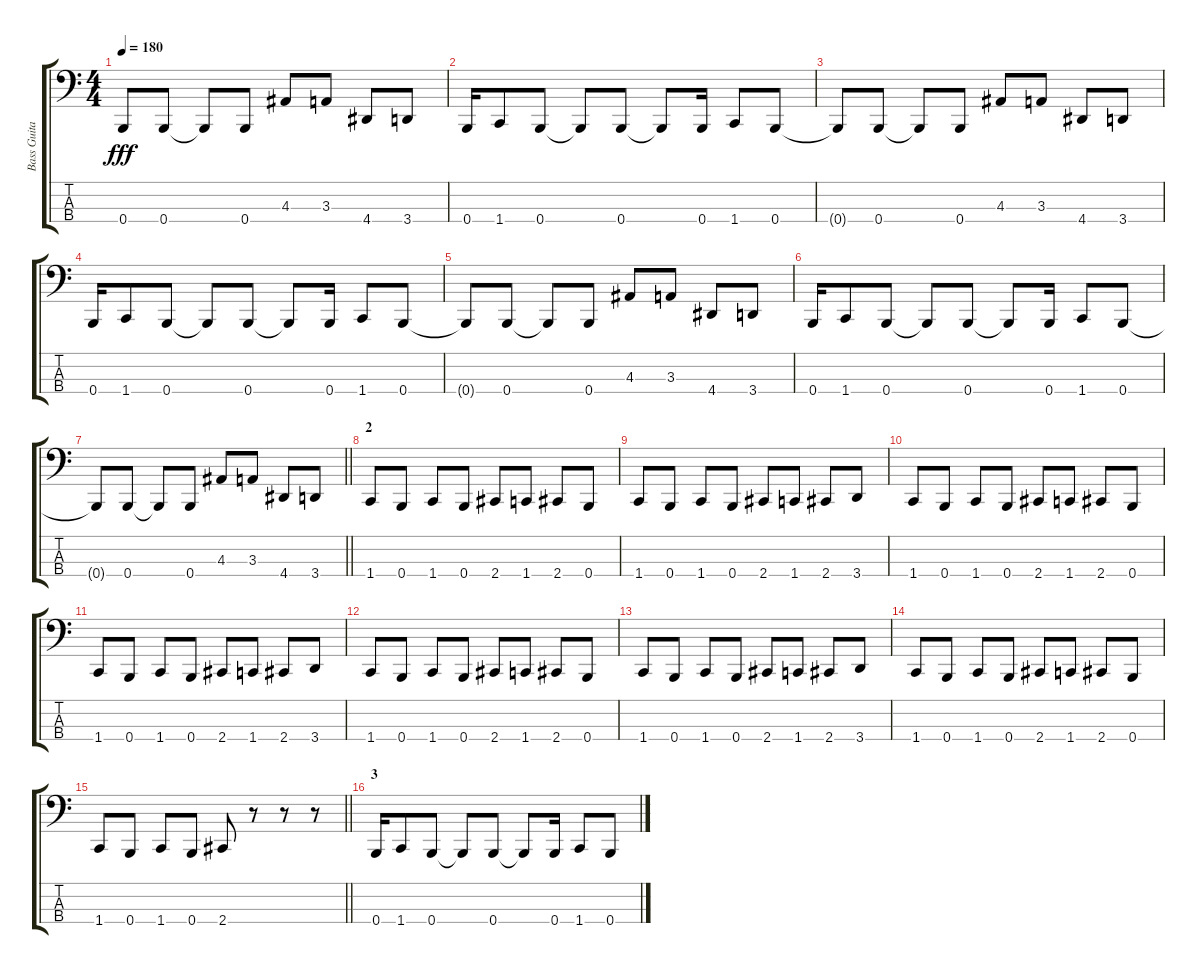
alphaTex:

\track ("Bass Guitar" "Bass Guita") {instrument electricbassfinger}
\staff {score tabs}
\tuning (E2 B1 Gb1 B0) {hide}
\ts (4 4)
\tempo 180
\clef f4
\ks c
0.4{t}.8{dy fff} 0.4.8 0.4{t}.8 0.4.8 4.3.8 3.3.8 4.4.8 3.4.8 |
0.4.16 1.4.8 0.4.8 0.4{t}.8 0.4.8 0.4{t}.8 0.4.16 1.4.8 0.4.8 |
0.4{t}.8 0.4.8 0.4{t}.8 0.4.8 4.3.8 3.3.8 4.4.8 3.4.8 |
0.4.16 1.4.8 0.4.8 0.4{t}.8 0.4.8 0.4{t}.8 0.4.16 1.4.8 0.4.8 |
0.4{t}.8 0.4.8 0.4{t}.8 0.4.8 4.3.8 3.3.8 4.4.8 3.4.8 |
0.4.16 1.4.8 0.4.8 0.4{t}.8 0.4.8 0.4{t}.8 0.4.16 1.4.8 0.4.8 |
\barLineRight lightlight
0.4{t}.8 0.4.8 0.4{t}.8 0.4.8 4.3.8 3.3.8 4.4.8 3.4.8 |
\section ("" "2")
1.4.8 0.4.8 1.4.8 0.4.8 2.4.8 1.4.8 2.4.8 0.4.8 |
1.4.8 0.4.8 1.4.8 0.4.8 2.4.8 1.4.8 2.4.8 3.4.8 |
1.4.8 0.4.8 1.4.8 0.4.8 2.4.8 1.4.8 2.4.8 0.4.8 |
1.4.8 0.4.8 1.4.8 0.4.8 2.4.8 1.4.8 2.4.8 3.4.8 |
1.4.8 0.4.8 1.4.8 0.4.8 2.4.8 1.4.8 2.4.8 0.4.8 |
1.4.8 0.4.8 1.4.8 0.4.8 2.4.8 1.4.8 2.4.8 3.4.8 |
1.4.8 0.4.8 1.4.8 0.4.8 2.4.8 1.4.8 2.4.8 0.4.8 |
\barLineRight lightlight
1.4.8 0.4.8 1.4.8 0.4.8 2.4.8 r.8 r.8 r.8 |
\section ("" "3")
0.4.16 1.4.8 0.4.8 0.4{t}.8 0.4.8 0.4{t}.8 0.4.16 1.4.8 0.4.8
